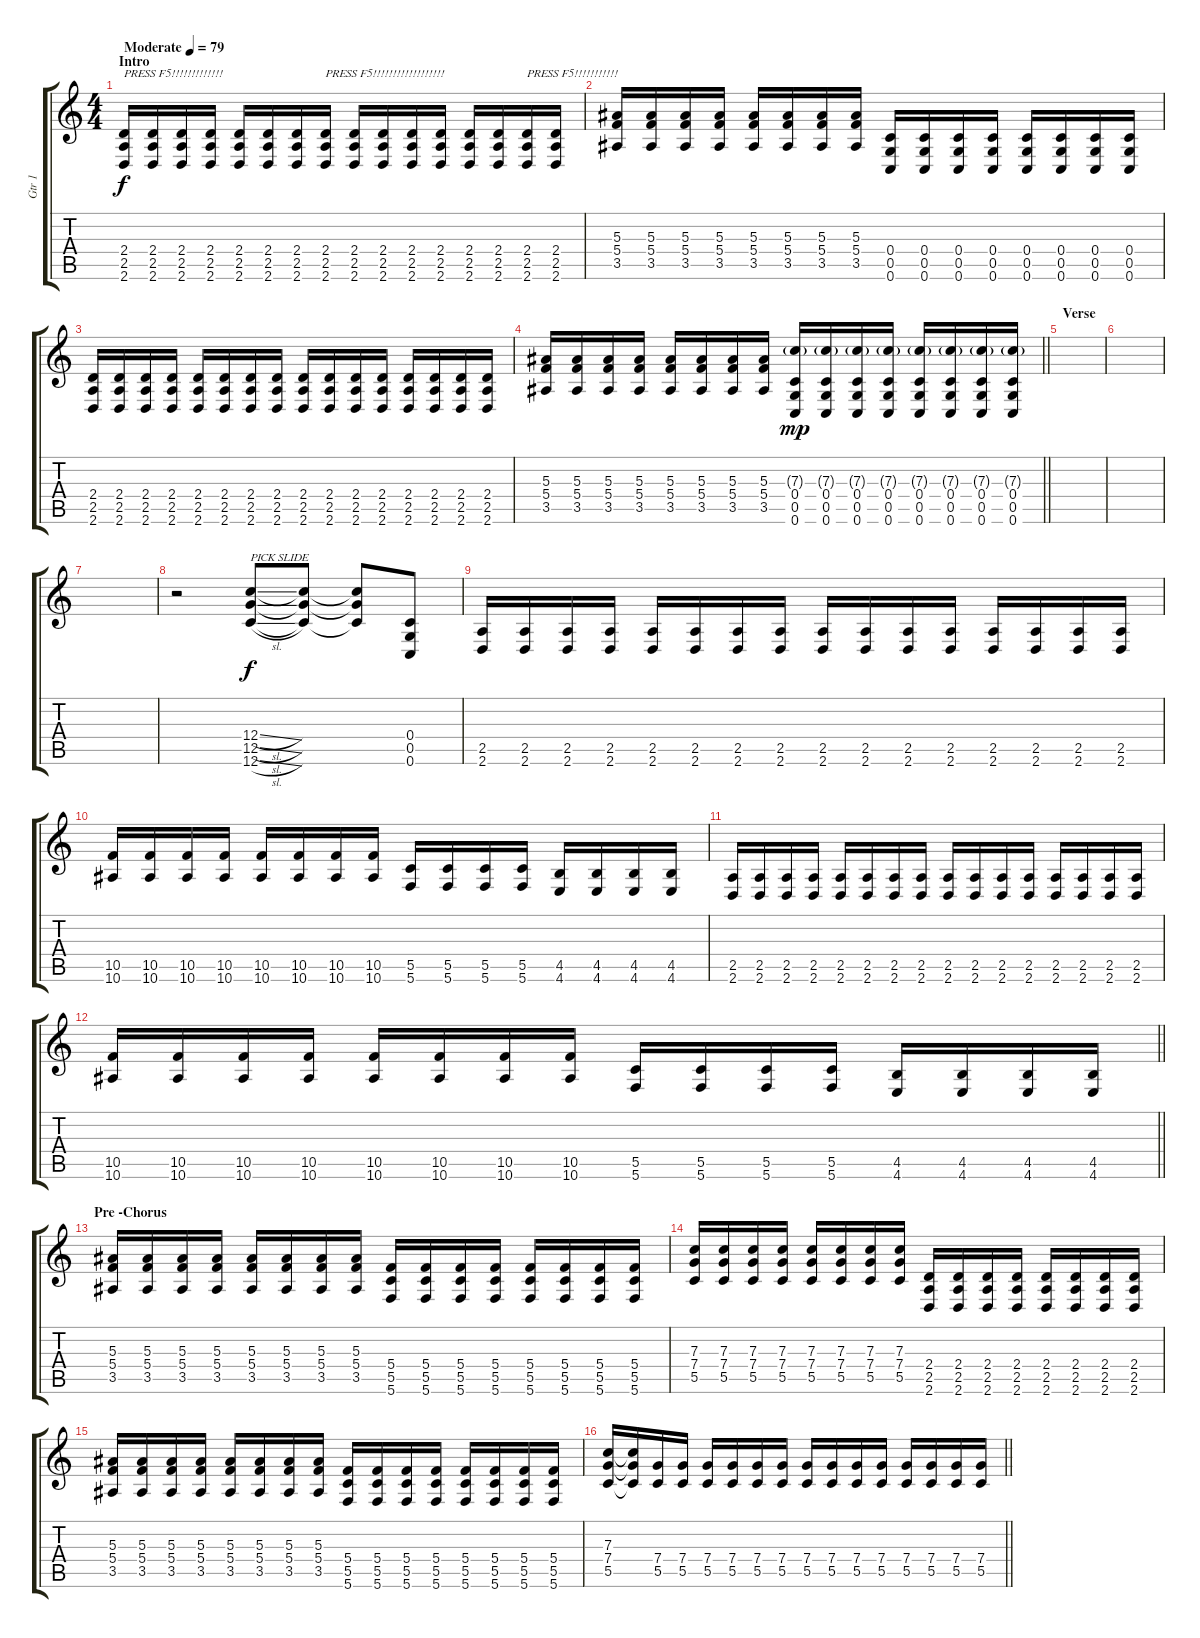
\track ("Gtr 1" "Gtr 1") {instrument distortionguitar}
\staff {score tabs}
\tuning (D4 A3 F3 C3 G2 C2) {hide}
\ts (4 4)
\section ("" "Intro")
\tempo (79 "Moderate")
\clef g2
\ks c
(2.4 2.5 2.6).16{txt "PRESS F5!!!!!!!!!!!!!" dy f instrument distortionguitar} (2.4 2.5 2.6).16 (2.4 2.5 2.6).16 (2.4 2.5 2.6).16 (2.4 2.5 2.6).16 (2.4 2.5 2.6).16 (2.4 2.5 2.6).16 (2.4 2.5 2.6).16{txt "PRESS F5!!!!!!!!!!!!!!!!!!"} (2.4 2.5 2.6).16 (2.4 2.5 2.6).16 (2.4 2.5 2.6).16 (2.4 2.5 2.6).16 (2.4 2.5 2.6).16 (2.4 2.5 2.6).16 (2.4 2.5 2.6).16{txt "PRESS F5!!!!!!!!!!!"} (2.4 2.5 2.6).16 |
(5.3 5.4 3.5).16 (5.3 5.4 3.5).16 (5.3 5.4 3.5).16 (5.3 5.4 3.5).16 (5.3 5.4 3.5).16 (5.3 5.4 3.5).16 (5.3 5.4 3.5).16 (5.3 5.4 3.5).16 (0.4 0.5 0.6).16 (0.4 0.5 0.6).16 (0.4 0.5 0.6).16 (0.4 0.5 0.6).16 (0.4 0.5 0.6).16 (0.4 0.5 0.6).16 (0.4 0.5 0.6).16 (0.4 0.5 0.6).16 |
(2.4 2.5 2.6).16 (2.4 2.5 2.6).16 (2.4 2.5 2.6).16 (2.4 2.5 2.6).16 (2.4 2.5 2.6).16 (2.4 2.5 2.6).16 (2.4 2.5 2.6).16 (2.4 2.5 2.6).16 (2.4 2.5 2.6).16 (2.4 2.5 2.6).16 (2.4 2.5 2.6).16 (2.4 2.5 2.6).16 (2.4 2.5 2.6).16 (2.4 2.5 2.6).16 (2.4 2.5 2.6).16 (2.4 2.5 2.6).16 |
\barLineRight lightlight
(5.3 5.4 3.5).16 (5.3 5.4 3.5).16 (5.3 5.4 3.5).16 (5.3 5.4 3.5).16 (5.3 5.4 3.5).16 (5.3 5.4 3.5).16 (5.3 5.4 3.5).16 (5.3 5.4 3.5).16 (7.3{g} 0.4 0.5 0.6).16{dy mp} (7.3{g} 0.4 0.5 0.6).16 (7.3{g} 0.4 0.5 0.6).16 (7.3{g} 0.4 0.5 0.6).16 (7.3{g} 0.4 0.5 0.6).16 (7.3{g} 0.4 0.5 0.6).16 (7.3{g} 0.4 0.5 0.6).16 (7.3{g} 0.4 0.5 0.6).16 |
\section ("" "Verse")
|
|
|
r.2 (12.4{sl} 12.5{sl} 12.6{sl}).8{txt "PICK SLIDE" dy f volume 16 balance 8 instrument guitarharmonics} (12.4{t} 12.5{t} 12.6{t}).8 (12.4{t} 12.5{t} 12.6{t}).8 (0.4 0.5 0.6).8 |
(2.5 2.6).16{instrument distortionguitar} (2.5 2.6).16 (2.5 2.6).16 (2.5 2.6).16 (2.5 2.6).16 (2.5 2.6).16 (2.5 2.6).16 (2.5 2.6).16 (2.5 2.6).16 (2.5 2.6).16 (2.5 2.6).16 (2.5 2.6).16 (2.5 2.6).16 (2.5 2.6).16 (2.5 2.6).16 (2.5 2.6).16 |
(10.5 10.6).16 (10.5 10.6).16 (10.5 10.6).16 (10.5 10.6).16 (10.5 10.6).16 (10.5 10.6).16 (10.5 10.6).16 (10.5 10.6).16 (5.5 5.6).16 (5.5 5.6).16 (5.5 5.6).16 (5.5 5.6).16 (4.5 4.6).16 (4.5 4.6).16 (4.5 4.6).16 (4.5 4.6).16 |
(2.5 2.6).16 (2.5 2.6).16 (2.5 2.6).16 (2.5 2.6).16 (2.5 2.6).16 (2.5 2.6).16 (2.5 2.6).16 (2.5 2.6).16 (2.5 2.6).16 (2.5 2.6).16 (2.5 2.6).16 (2.5 2.6).16 (2.5 2.6).16 (2.5 2.6).16 (2.5 2.6).16 (2.5 2.6).16 |
\barLineRight lightlight
(10.5 10.6).16 (10.5 10.6).16 (10.5 10.6).16 (10.5 10.6).16 (10.5 10.6).16 (10.5 10.6).16 (10.5 10.6).16 (10.5 10.6).16 (5.5 5.6).16 (5.5 5.6).16 (5.5 5.6).16 (5.5 5.6).16 (4.5 4.6).16 (4.5 4.6).16 (4.5 4.6).16 (4.5 4.6).16 |
\section ("" "Pre -Chorus")
(5.3 5.4 3.5).16{balance 8} (5.3 5.4 3.5).16 (5.3 5.4 3.5).16 (5.3 5.4 3.5).16 (5.3 5.4 3.5).16 (5.3 5.4 3.5).16 (5.3 5.4 3.5).16 (5.3 5.4 3.5).16 (5.4 5.5 5.6).16 (5.4 5.5 5.6).16 (5.4 5.5 5.6).16 (5.4 5.5 5.6).16 (5.4 5.5 5.6).16 (5.4 5.5 5.6).16 (5.4 5.5 5.6).16 (5.4 5.5 5.6).16 |
(7.3 7.4 5.5).16 (7.3 7.4 5.5).16 (7.3 7.4 5.5).16 (7.3 7.4 5.5).16 (7.3 7.4 5.5).16 (7.3 7.4 5.5).16 (7.3 7.4 5.5).16 (7.3 7.4 5.5).16 (2.4 2.5 2.6).16 (2.4 2.5 2.6).16 (2.4 2.5 2.6).16 (2.4 2.5 2.6).16 (2.4 2.5 2.6).16 (2.4 2.5 2.6).16 (2.4 2.5 2.6).16 (2.4 2.5 2.6).16 |
(5.3 5.4 3.5).16 (5.3 5.4 3.5).16 (5.3 5.4 3.5).16 (5.3 5.4 3.5).16 (5.3 5.4 3.5).16 (5.3 5.4 3.5).16 (5.3 5.4 3.5).16 (5.3 5.4 3.5).16 (5.4 5.5 5.6).16 (5.4 5.5 5.6).16 (5.4 5.5 5.6).16 (5.4 5.5 5.6).16 (5.4 5.5 5.6).16 (5.4 5.5 5.6).16 (5.4 5.5 5.6).16 (5.4 5.5 5.6).16 |
\barLineRight lightlight
(7.3 7.4 5.5).16 (7.3{t} 7.4{t} 5.5{t}).16 (7.4 5.5).16 (7.4 5.5).16 (7.4 5.5).16 (7.4 5.5).16 (7.4 5.5).16 (7.4 5.5).16 (7.4 5.5).16 (7.4 5.5).16 (7.4 5.5).16 (7.4 5.5).16 (7.4 5.5).16 (7.4 5.5).16 (7.4 5.5).16 (7.4 5.5).16
